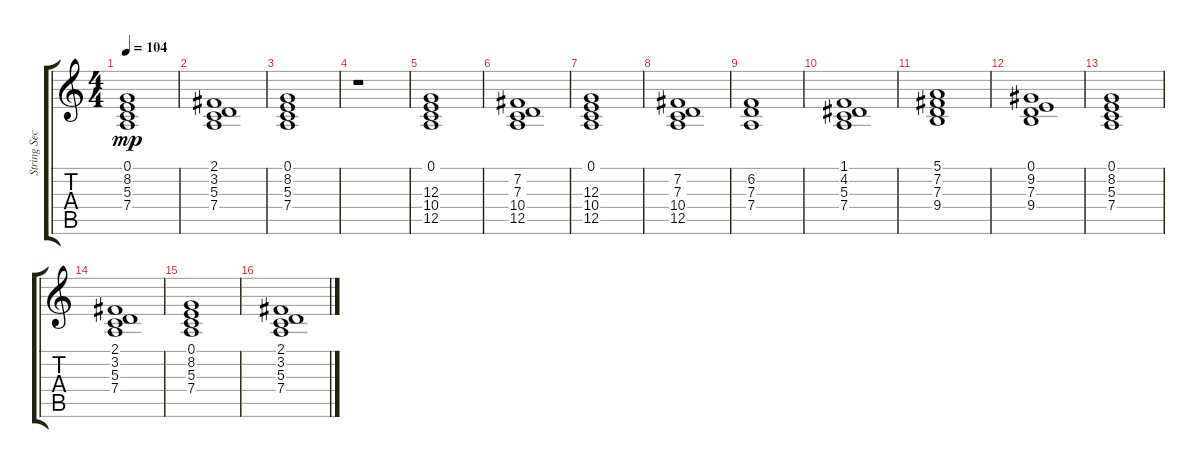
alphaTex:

\track ("String Section" "String Sec") {instrument synthstrings1}
\staff {score tabs}
\tuning (E4 B3 G3 D3 A2 E2) {hide}
\ts (4 4)
\tempo 104
\clef g2
\ks c
(0.1 8.2 5.3 7.4).1{dy mp} |
(2.1 3.2 5.3 7.4).1 |
(0.1 8.2 5.3 7.4).1 |
r.1 |
(0.1 12.3 10.4 12.5).1 |
(7.2 7.3 10.4 12.5).1 |
(0.1 12.3 10.4 12.5).1 |
(7.2 7.3 10.4 12.5).1 |
(6.2 7.3 7.4).1 |
(1.1 4.2 5.3 7.4).1 |
(5.1 7.2 7.3 9.4).1 |
(0.1 9.2 7.3 9.4).1 |
(0.1 8.2 5.3 7.4).1 |
(2.1 3.2 5.3 7.4).1 |
(0.1 8.2 5.3 7.4).1 |
(2.1 3.2 5.3 7.4).1
